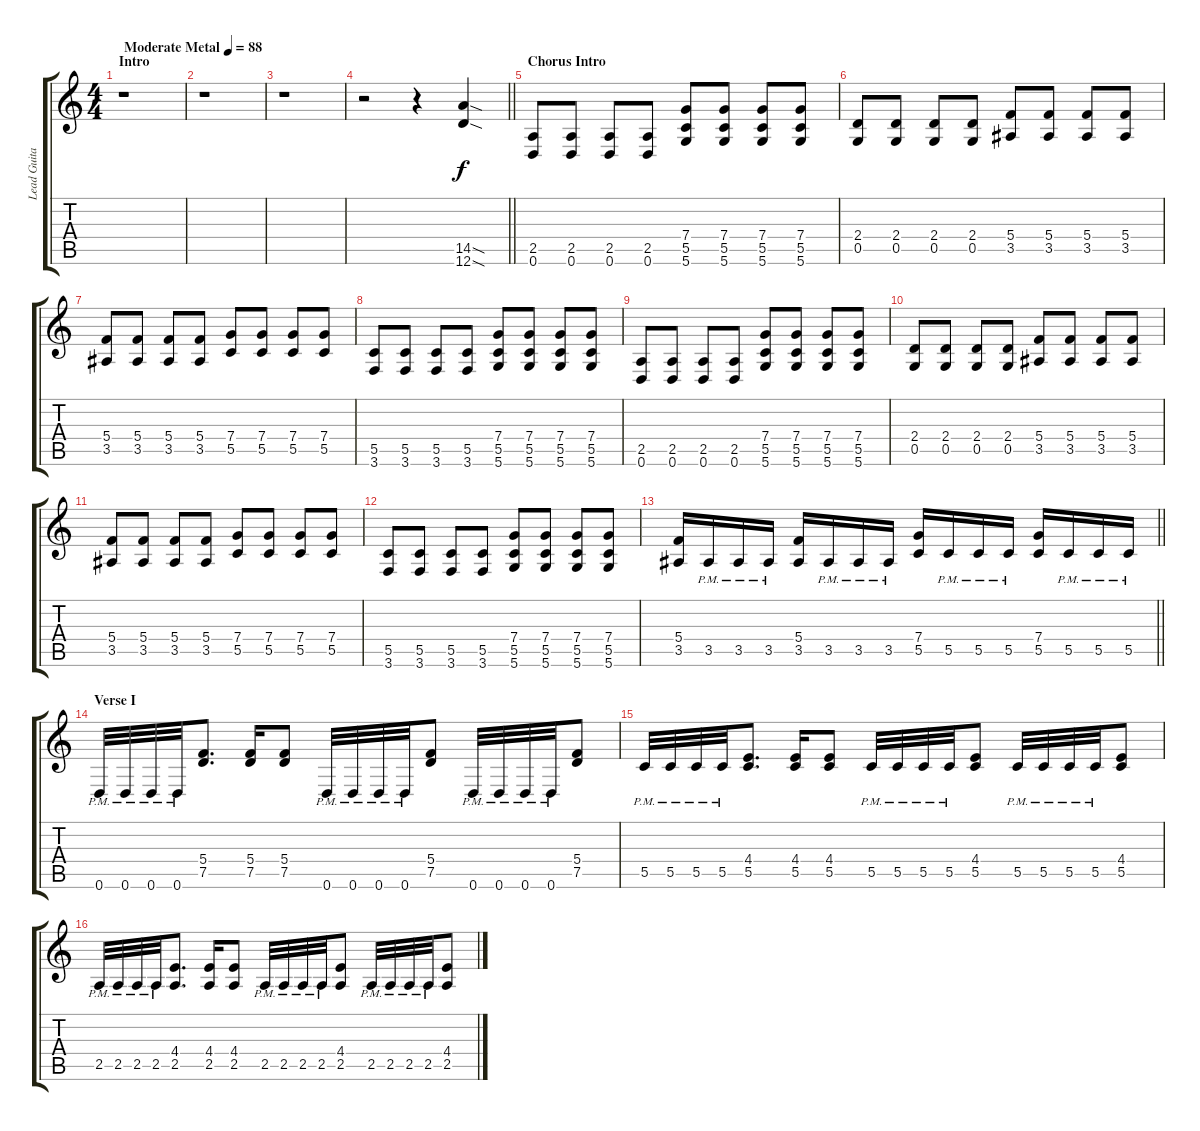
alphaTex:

\track ("Lead Guitar 2" "Lead Guita") {instrument distortionguitar}
\staff {score tabs}
\tuning (D4 A3 F3 C3 G2 D2) {hide}
\ts (4 4)
\section ("" "Intro")
\tempo (88 "Moderate Metal")
\clef g2
\ks c
r.1{dy f instrument distortionguitar} |
r.1 |
r.1 |
\barLineRight lightlight
r.2 r.4 (14.5{sod} 12.6{sod}).4 |
\section ("" "Chorus Intro")
(2.5 0.6).8 (2.5 0.6).8 (2.5 0.6).8 (2.5 0.6).8 (7.4 5.5 5.6).8 (7.4 5.5 5.6).8 (7.4 5.5 5.6).8 (7.4 5.5 5.6).8 |
(2.4 0.5).8 (2.4 0.5).8 (2.4 0.5).8 (2.4 0.5).8 (5.4 3.5).8 (5.4 3.5).8 (5.4 3.5).8 (5.4 3.5).8 |
(5.4 3.5).8 (5.4 3.5).8 (5.4 3.5).8 (5.4 3.5).8 (7.4 5.5).8 (7.4 5.5).8 (7.4 5.5).8 (7.4 5.5).8 |
(5.5 3.6).8 (5.5 3.6).8 (5.5 3.6).8 (5.5 3.6).8 (7.4 5.5 5.6).8 (7.4 5.5 5.6).8 (7.4 5.5 5.6).8 (7.4 5.5 5.6).8 |
(2.5 0.6).8 (2.5 0.6).8 (2.5 0.6).8 (2.5 0.6).8 (7.4 5.5 5.6).8 (7.4 5.5 5.6).8 (7.4 5.5 5.6).8 (7.4 5.5 5.6).8 |
(2.4 0.5).8 (2.4 0.5).8 (2.4 0.5).8 (2.4 0.5).8 (5.4 3.5).8 (5.4 3.5).8 (5.4 3.5).8 (5.4 3.5).8 |
(5.4 3.5).8 (5.4 3.5).8 (5.4 3.5).8 (5.4 3.5).8 (7.4 5.5).8 (7.4 5.5).8 (7.4 5.5).8 (7.4 5.5).8 |
(5.5 3.6).8 (5.5 3.6).8 (5.5 3.6).8 (5.5 3.6).8 (7.4 5.5 5.6).8 (7.4 5.5 5.6).8 (7.4 5.5 5.6).8 (7.4 5.5 5.6).8 |
\barLineRight lightlight
(5.4 3.5).16 3.5{pm}.16 3.5{pm}.16 3.5{pm}.16 (5.4 3.5).16 3.5{pm}.16 3.5{pm}.16 3.5{pm}.16 (7.4 5.5).16 5.5{pm}.16 5.5{pm}.16 5.5{pm}.16 (7.4 5.5).16 5.5{pm}.16 5.5{pm}.16 5.5{pm}.16 |
\section ("" "Verse I")
0.6{pm}.32 0.6{pm}.32 0.6{pm}.32 0.6{pm}.32 (5.4 7.5).8{d} (5.4 7.5).16 (5.4 7.5).8 0.6{pm}.32 0.6{pm}.32 0.6{pm}.32 0.6{pm}.32 (5.4 7.5).8 0.6{pm}.32 0.6{pm}.32 0.6{pm}.32 0.6{pm}.32 (5.4 7.5).8 |
5.5{pm}.32 5.5{pm}.32 5.5{pm}.32 5.5{pm}.32 (4.4 5.5).8{d} (4.4 5.5).16 (4.4 5.5).8 5.5{pm}.32 5.5{pm}.32 5.5{pm}.32 5.5{pm}.32 (4.4 5.5).8 5.5{pm}.32 5.5{pm}.32 5.5{pm}.32 5.5{pm}.32 (4.4 5.5).8 |
2.5{pm}.32 2.5{pm}.32 2.5{pm}.32 2.5{pm}.32 (4.4 2.5).8{d} (4.4 2.5).16 (4.4 2.5).8 2.5{pm}.32 2.5{pm}.32 2.5{pm}.32 2.5{pm}.32 (4.4 2.5).8 2.5{pm}.32 2.5{pm}.32 2.5{pm}.32 2.5{pm}.32 (4.4 2.5).8
